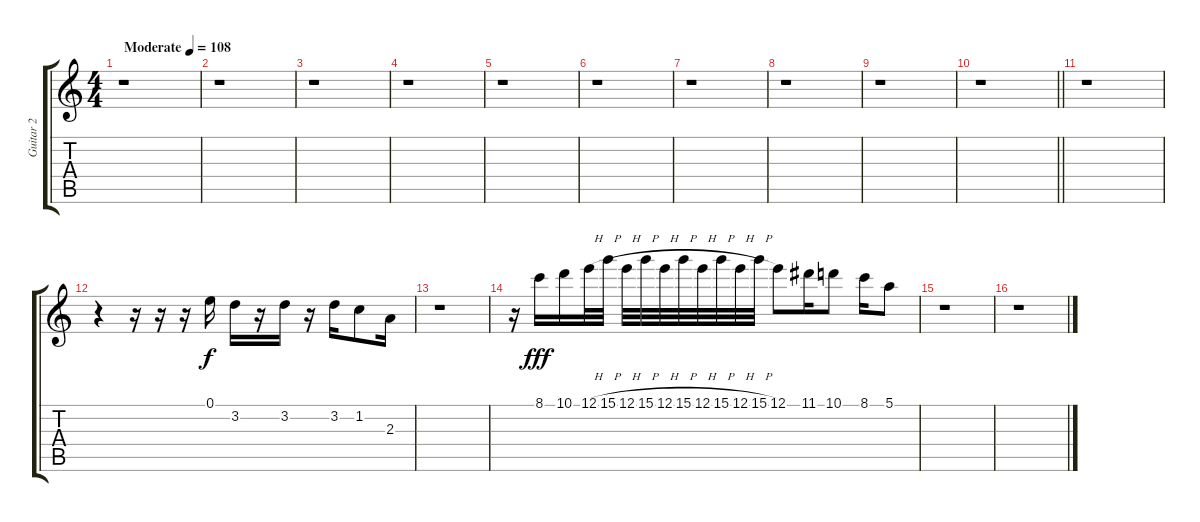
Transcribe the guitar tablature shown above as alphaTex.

\track ("Guitar 2" "Guitar 2") {instrument electricguitarclean}
\staff {score tabs}
\tuning (E4 B3 G3 D3 A2 E2) {hide}
\ts (4 4)
\tempo (108 "Moderate")
\clef g2
\ks c
r.1{dy f instrument electricguitarclean} |
r.1 |
r.1 |
r.1 |
r.1 |
r.1 |
r.1 |
r.1 |
r.1 |
\barLineRight lightlight
r.1 |
r.1 |
r.4 r.16 r.16 r.16 0.1.16 3.2.16 r.16 3.2.16 r.16 3.2.16 1.2.8 2.3.16 |
r.1{instrument acousticgrandpiano} |
r.16 8.1.16{dy fff} 10.1.16 12.1{h}.32 15.1{h}.32 12.1{h}.32 15.1{h}.32 12.1{h}.32 15.1{h}.32 12.1{h}.32 15.1{h}.32 12.1{h}.32 15.1{h}.32 12.1.8 11.1.16 10.1.8 8.1.16 5.1.8 |
r.1 |
r.1
